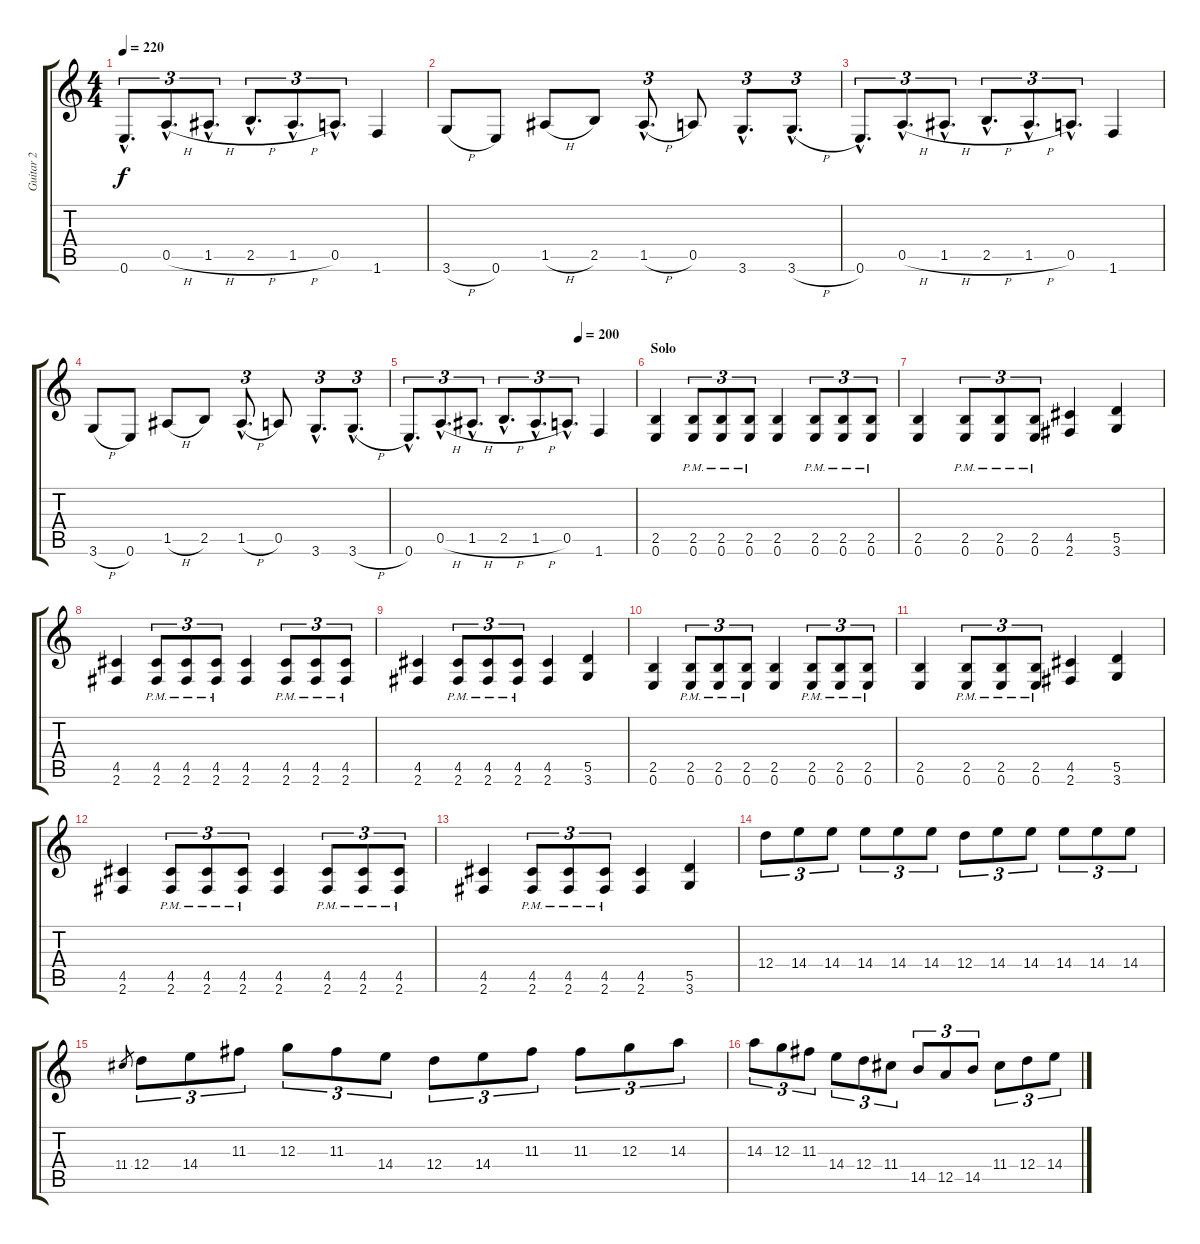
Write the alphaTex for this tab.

\track ("Guitar 2" "Guitar 2") {instrument distortionguitar}
\staff {score tabs}
\tuning (E4 B3 G3 D3 A2 E2) {hide}
\ts (4 4)
\tempo 220
\clef g2
\ks c
0.6{hac}.8{d tu (3 2) dy f} 0.5{h hac}.8{d tu (3 2)} 1.5{h hac}.8{d tu (3 2)} 2.5{h hac}.8{d tu (3 2)} 1.5{h hac}.8{d tu (3 2)} 0.5{hac}.8{d tu (3 2)} 1.6.4 |
3.6{h}.8 0.6.8 1.5{h}.8 2.5.8 1.5{h hac}.8{d tu (3 2)} 0.5.8 3.6{hac}.8{d tu (3 2)} 3.6{h hac}.8{d tu (3 2)} |
0.6{hac}.8{d tu (3 2)} 0.5{h hac}.8{d tu (3 2)} 1.5{h hac}.8{d tu (3 2)} 2.5{h hac}.8{d tu (3 2)} 1.5{h hac}.8{d tu (3 2)} 0.5{hac}.8{d tu (3 2)} 1.6.4 |
3.6{h}.8 0.6.8 1.5{h}.8 2.5.8 1.5{h hac}.8{d tu (3 2)} 0.5.8 3.6{hac}.8{d tu (3 2)} 3.6{h hac}.8{d tu (3 2)} |
\tempo (200 0.75)
0.6{hac}.8{d tu (3 2)} 0.5{h hac}.8{d tu (3 2)} 1.5{h hac}.8{d tu (3 2)} 2.5{h hac}.8{d tu (3 2)} 1.5{h hac}.8{d tu (3 2)} 0.5{hac}.8{d tu (3 2)} 1.6.4 |
\section ("" "Solo")
(2.5 0.6).4 (2.5{pm} 0.6{pm}).8{tu (3 2)} (2.5{pm} 0.6{pm}).8{tu (3 2)} (2.5{pm} 0.6{pm}).8{tu (3 2)} (2.5 0.6).4 (2.5{pm} 0.6{pm}).8{tu (3 2)} (2.5{pm} 0.6{pm}).8{tu (3 2)} (2.5{pm} 0.6{pm}).8{tu (3 2)} |
(2.5 0.6).4 (2.5{pm} 0.6{pm}).8{tu (3 2)} (2.5{pm} 0.6{pm}).8{tu (3 2)} (2.5{pm} 0.6{pm}).8{tu (3 2)} (4.5 2.6).4 (5.5 3.6).4 |
(4.5 2.6).4 (4.5{pm} 2.6{pm}).8{tu (3 2)} (4.5{pm} 2.6{pm}).8{tu (3 2)} (4.5{pm} 2.6{pm}).8{tu (3 2)} (4.5 2.6).4 (4.5{pm} 2.6{pm}).8{tu (3 2)} (4.5{pm} 2.6{pm}).8{tu (3 2)} (4.5{pm} 2.6{pm}).8{tu (3 2)} |
(4.5 2.6).4 (4.5{pm} 2.6{pm}).8{tu (3 2)} (4.5{pm} 2.6{pm}).8{tu (3 2)} (4.5{pm} 2.6{pm}).8{tu (3 2)} (4.5 2.6).4 (5.5 3.6).4 |
(2.5 0.6).4 (2.5{pm} 0.6{pm}).8{tu (3 2)} (2.5{pm} 0.6{pm}).8{tu (3 2)} (2.5{pm} 0.6{pm}).8{tu (3 2)} (2.5 0.6).4 (2.5{pm} 0.6{pm}).8{tu (3 2)} (2.5{pm} 0.6{pm}).8{tu (3 2)} (2.5{pm} 0.6{pm}).8{tu (3 2)} |
(2.5 0.6).4 (2.5{pm} 0.6{pm}).8{tu (3 2)} (2.5{pm} 0.6{pm}).8{tu (3 2)} (2.5{pm} 0.6{pm}).8{tu (3 2)} (4.5 2.6).4 (5.5 3.6).4 |
(4.5 2.6).4 (4.5{pm} 2.6{pm}).8{tu (3 2)} (4.5{pm} 2.6{pm}).8{tu (3 2)} (4.5{pm} 2.6{pm}).8{tu (3 2)} (4.5 2.6).4 (4.5{pm} 2.6{pm}).8{tu (3 2)} (4.5{pm} 2.6{pm}).8{tu (3 2)} (4.5{pm} 2.6{pm}).8{tu (3 2)} |
(4.5 2.6).4 (4.5{pm} 2.6{pm}).8{tu (3 2)} (4.5{pm} 2.6{pm}).8{tu (3 2)} (4.5{pm} 2.6{pm}).8{tu (3 2)} (4.5 2.6).4 (5.5 3.6).4 |
12.4.8{tu (3 2)} 14.4.8{tu (3 2)} 14.4.8{tu (3 2)} 14.4.8{tu (3 2)} 14.4.8{tu (3 2)} 14.4.8{tu (3 2)} 12.4.8{tu (3 2)} 14.4.8{tu (3 2)} 14.4.8{tu (3 2)} 14.4.8{tu (3 2)} 14.4.8{tu (3 2)} 14.4.8{tu (3 2)} |
11.4.8{gr} 12.4.8{tu (3 2)} 14.4.8{tu (3 2)} 11.3.8{tu (3 2)} 12.3.8{tu (3 2)} 11.3.8{tu (3 2)} 14.4.8{tu (3 2)} 12.4.8{tu (3 2)} 14.4.8{tu (3 2)} 11.3.8{tu (3 2)} 11.3.8{tu (3 2)} 12.3.8{tu (3 2)} 14.3.8{tu (3 2)} |
14.3.8{tu (3 2)} 12.3.8{tu (3 2)} 11.3.8{tu (3 2)} 14.4.8{tu (3 2)} 12.4.8{tu (3 2)} 11.4.8{tu (3 2)} 14.5.8{tu (3 2)} 12.5.8{tu (3 2)} 14.5.8{tu (3 2)} 11.4.8{tu (3 2)} 12.4.8{tu (3 2)} 14.4.8{tu (3 2)}
